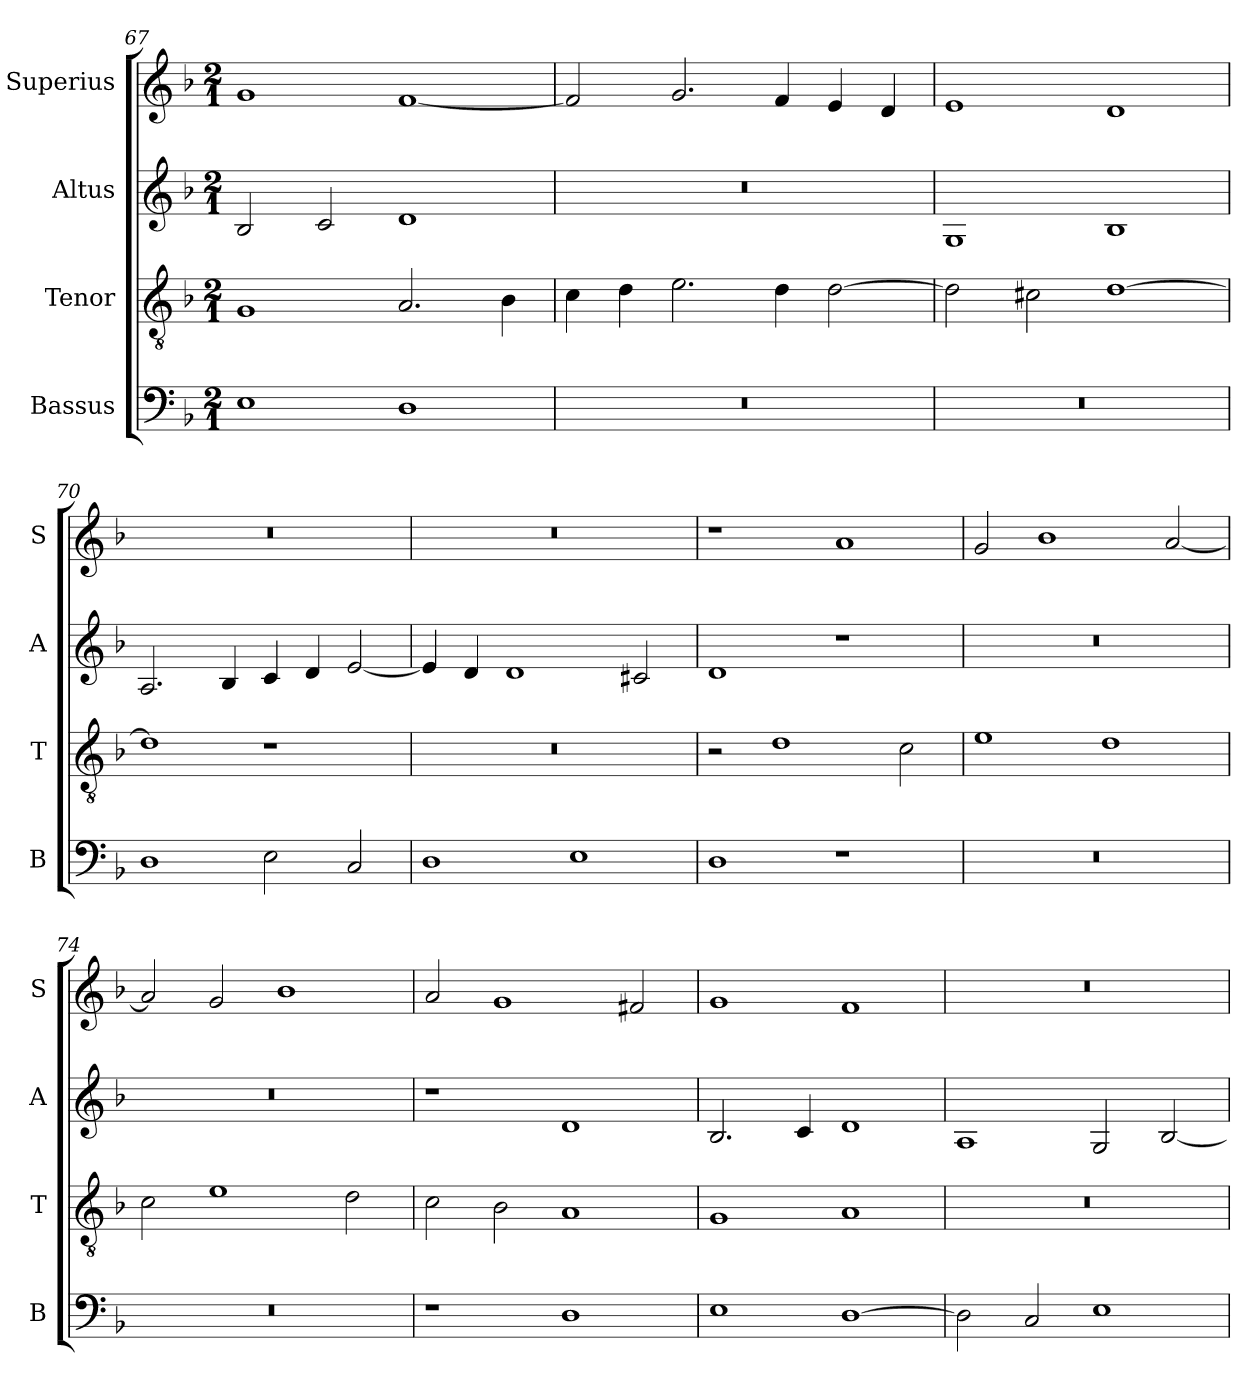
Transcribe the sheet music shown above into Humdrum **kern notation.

**kern	**kern	**kern	**kern
*part4	*part3	*part2	*part1
*staff4	*staff3	*staff2	*staff1
*I"Bassus	*I"Tenor	*I"Altus	*I"Superius
*I'B	*I'T	*I'A	*I'S
*clefF4	*clefGv2	*clefG2	*clefG2
*k[b-]	*k[b-]	*k[b-]	*k[b-]
*F:	*F:	*F:	*F:
*M2/1	*M2/1	*M2/1	*M2/1
=67	=67	=67	=67
1E	1G	2B-	1g
.	.	2c	.
1D	2.A	1d	[1f
.	4B-	.	.
=68	=68	=68	=68
0r	4c	0r	2f]
.	4d	.	.
.	2.e	.	2.g
.	4d	.	4f
.	[2d	.	4e
.	.	.	4d
=69	=69	=69	=69
0r	2d]	1G	1e
.	2c#X	.	.
.	[1d	1B-	1d
=70	=70	=70	=70
1D	1d]	2.A	0r
.	.	4B-	.
2E	1r	4c	.
.	.	4d	.
2C	.	[2e	.
=71	=71	=71	=71
1D	0r	4e]	0r
.	.	4d	.
.	.	1d	.
1E	.	.	.
.	.	2c#X	.
=72	=72	=72	=72
1D	2r	1d	1r
.	1d	.	.
1r	.	1r	1a
.	2c	.	.
=73	=73	=73	=73
0r	1e	0r	2g
.	.	.	1b-
.	1d	.	.
.	.	.	[2a
=74	=74	=74	=74
0r	2c	0r	2a]
.	1e	.	2g
.	.	.	1b-
.	2d	.	.
=75	=75	=75	=75
1r	2c	1r	2a
.	2B-	.	1g
1D	1A	1d	.
.	.	.	2f#X
=76	=76	=76	=76
1E	1G	2.B-	1g
.	.	4c	.
[1D	1A	1d	1f
=77	=77	=77	=77
2D]	0r	1A	0r
2C	.	.	.
1E	.	2G	.
.	.	[2B-	.
=	=	=	=
*-	*-	*-	*-
